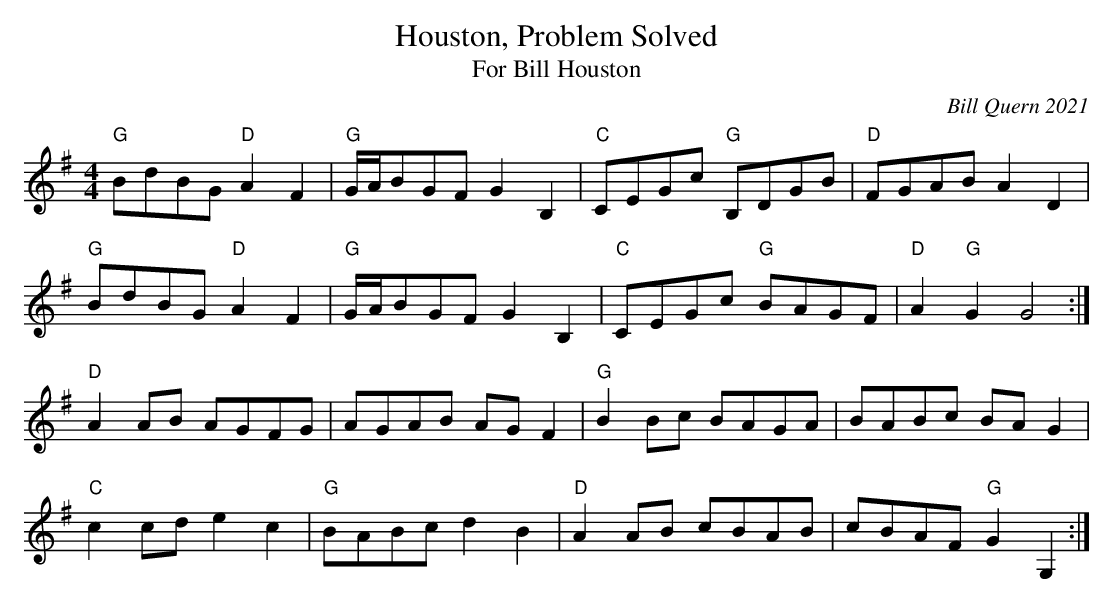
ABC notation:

X:1
T:Houston, Problem Solved
T:For Bill Houston
C:Bill Quern 2021
M:4/4
L:1/8
K:G
"G"BdBG "D"A2F2|"G"G/A/BGF G2B,2|"C"CEGc "G"B,DGB|"D"FGAB A2D2|
"G"BdBG "D"A2F2|"G"G/A/BGF G2B,2|"C"CEGc "G"BAGF|"D"A2"G"G2G4:|
"D"A2AB AGFG|AGAB AGF2|"G"B2Bc BAGA|BABc BAG2|
"C"c2cd e2c2|"G"BABc d2B2|"D"A2AB cBAB|cBAF "G"G2G,2:|
